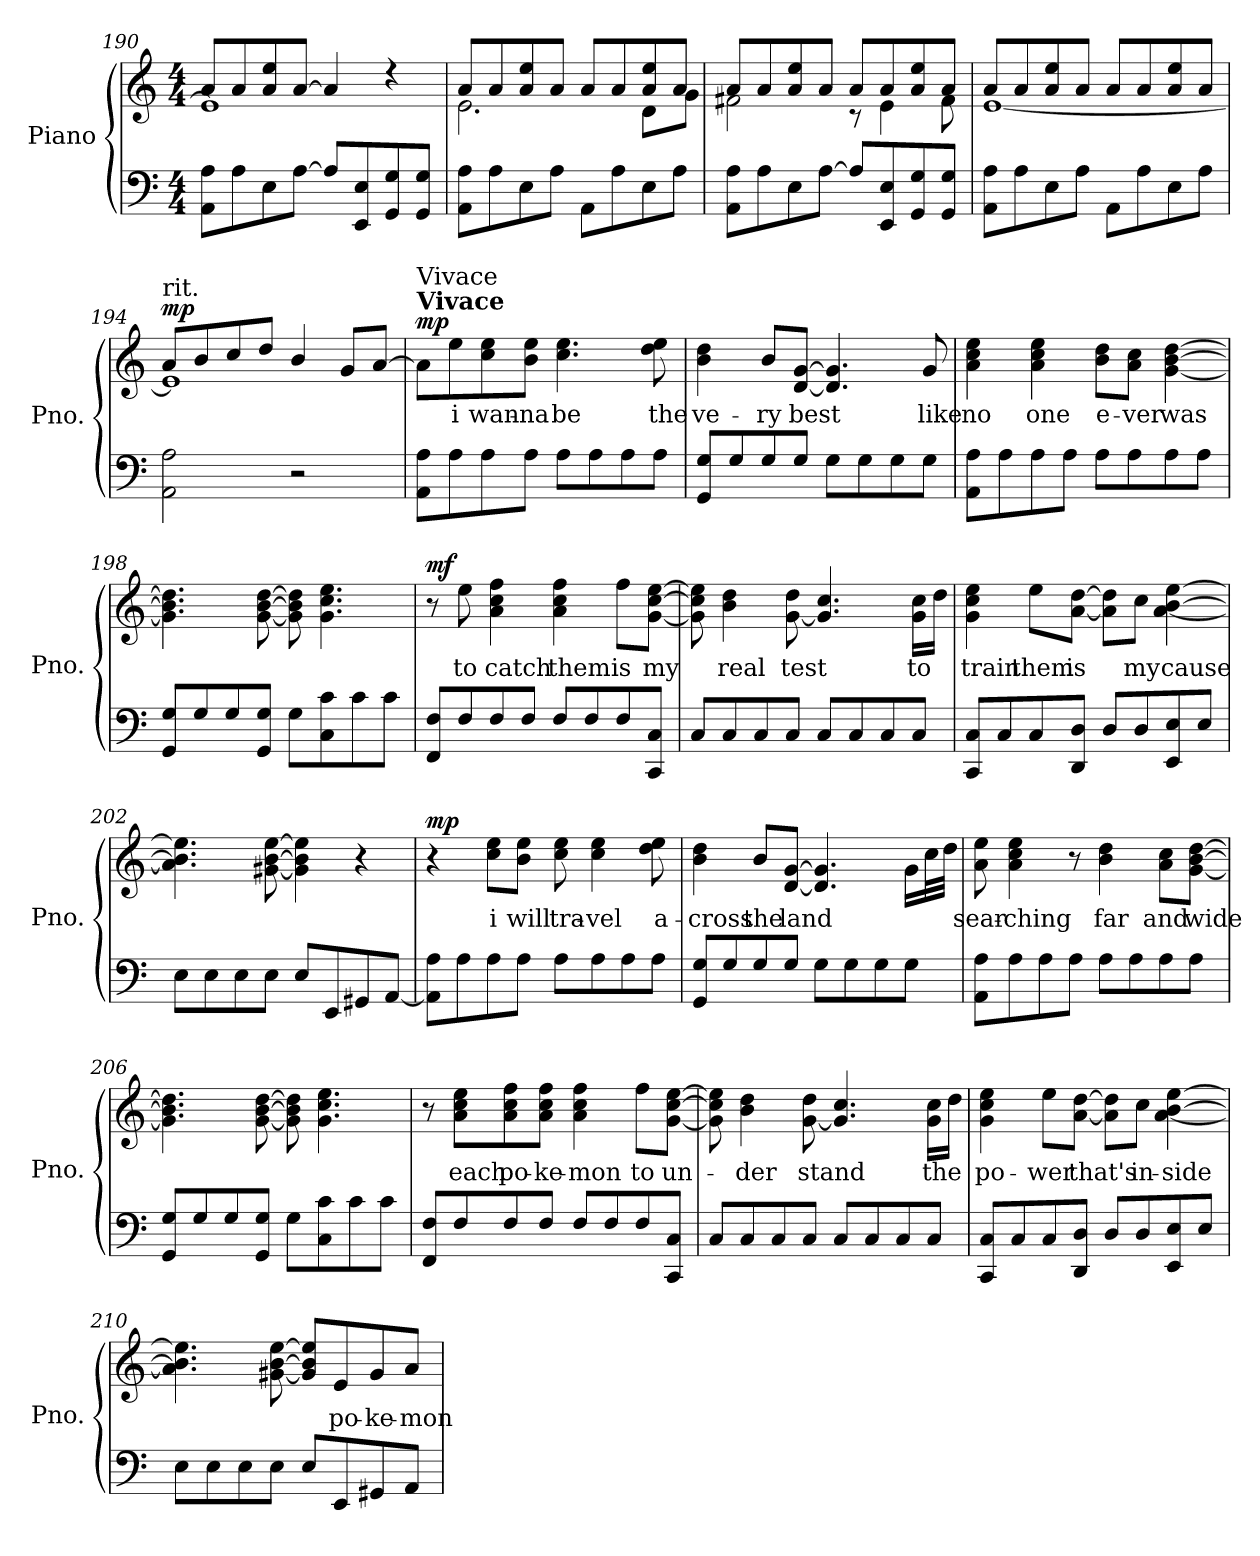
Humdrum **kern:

**kern	**kern	**text	**dynam
*part1	*part1	*part1	*part1
*staff2	*staff1	*staff1	*staff1/2
*I"Piano	*	*	*
*I'Pno.	*	*	*
*clefF4	*clefG2	*	*
*k[]	*k[]	*	*
*M4/4	*M4/4	*	*
=190	=190	=190	=190
*	*^	*	*
8AA\ 8A\L	8a/L	1e]	.	.
8A\	8a/	.	.	.
8E\	8a/ 8ee/	.	.	.
[8A\J	[8a/J	.	.	.
8A/L]	4a/]	.	.	.
8EE/ 8E/	.	.	.	.
8GG/ 8G/	4r	.	.	.
8GG/ 8G/J	.	.	.	.
=191	=191	=191	=191	=191
8AA\ 8A\L	8a/L	2.e\	.	.
8A\	8a/	.	.	.
8E\	8a/ 8ee/	.	.	.
8A\J	8a/J	.	.	.
8AA\L	8a/L	.	.	.
8A\	8a/	.	.	.
8E\	8a/ 8ee/	8d\L	.	.
8A\J	8a/J	8g\J	.	.
=192	=192	=192	=192	=192
8AA\ 8A\L	8a/L	2f#X\	.	.
8A\	8a/	.	.	.
8E\	8a/ 8ee/	.	.	.
[8A\J	8a/J	.	.	.
8A/L]	8a/L	8r	.	.
8EE/ 8E/	8a/	4e\	.	.
8GG/ 8G/	8a/ 8ee/	.	.	.
8GG/ 8G/J	8a/J	8f#\	.	.
=193	=193	=193	=193	=193
8AA\ 8A\L	8a/L	[1e	.	.
8A\	8a/	.	.	.
8E\	8a/ 8ee/	.	.	.
8A\J	8a/J	.	.	.
8AA\L	8a/L	.	.	.
8A\	8a/	.	.	.
8E\	8a/ 8ee/	.	.	.
8A\J	8a/J	.	.	.
!!LO:LB:g=z	!!
=194	=194	=194	=194	=194
*	*MM120	*	*	*
!	!LO:TX:a:t=rit.	!	!	!
!	!	!	!	!LO:DY:b=2
2AA\ 2A\	8a/L	1e]	.	mp
*	*MM110	*	*	*
.	8b/	.	.	.
*	*MM100	*	*	*
.	8cc/	.	.	.
*	*MM90	*	*	*
.	8dd/J	.	.	.
*	*MM80	*	*	*
2r	4b/	.	.	.
*	*MM70	*	*	*
.	8g/L	.	.	.
*	*MM30	*	*	*
.	[8a/J	.	.	.
*	*v	*v	*	*
=195	=195	=195	=195
*	*MM160	*	*
!	!LO:TX:a:B:t=Vivace	!	!
!	!LO:TX:a:t=Vivace	!	!
!	!	!	!LO:DY:b=2
8AA\ 8A\L	8a\L]	.	mp
!	!	!LO:LY:b	!
8A\	8ee\	i	.
!	!	!LO:LY:b	!
8A\	8cc\ 8ee\	wan-	.
!	!	!LO:LY:b	!
8A\J	8b\ 8ee\J	-na	.
!	!	!LO:LY:b	!
8A\L	4.cc\ 4.ee\	be	.
8A\	.	.	.
8A\	.	.	.
!	!	!LO:LY:b	!
8A\J	8dd\ 8ee\	the	.
=196	=196	=196	=196
!	!	!LO:LY:b	!
8GG/ 8G/L	4b\ 4dd\	ve-	.
8G/	.	.	.
!	!	!LO:LY:b	!
8G/	8b/L	-ry	.
!	!	!LO:LY:b	!
8G/J	[8d/ [8g/J	best	.
8G\L	4.d/] 4.g/]	.	.
8G\	.	.	.
8G\	.	.	.
!	!	!LO:LY:b	!
8G\J	8g/	like	.
=197	=197	=197	=197
!	!	!LO:LY:b	!
8AA\ 8A\L	4a\ 4cc\ 4ee\	no	.
8A\	.	.	.
!	!	!LO:LY:b	!
8A\	4a\ 4cc\ 4ee\	one	.
8A\J	.	.	.
!	!	!LO:LY:b	!
8A\L	8b\ 8dd\L	e-	.
!	!	!LO:LY:b	!
8A\	8a\ 8cc\J	-ver	.
!	!	!LO:LY:b	!
8A\	[4g\ [4b\ [4dd\	was	.
8A\J	.	.	.
!!LO:LB:g=z
=198	=198	=198	=198
8GG/ 8G/L	4.g\] 4.b\] 4.dd\]	.	.
8G/	.	.	.
8G/	.	.	.
8GG/ 8G/J	[8g\ [8b\ [8dd\	.	.
8G\L	8g\] 8b\] 8dd\]	.	.
8C\ 8c\	4.g\ 4.cc\ 4.ee\	.	.
8c\	.	.	.
8c\J	.	.	.
=199	=199	=199	=199
!	!	!	!LO:DY:b=2
8FF/ 8F/L	8r	.	mf
!	!	!LO:LY:b	!
8F/	8ee\	to	.
!	!	!LO:LY:b	!
8F/	4a\ 4cc\ 4ff\	catch	.
8F/J	.	.	.
!	!	!LO:LY:b	!
8F/L	4a\ 4cc\ 4ff\	them	.
8F/	.	.	.
!	!	!LO:LY:b	!
8F/	8ff\L	is	.
!	!	!LO:LY:b	!
8CC/ 8C/J	[8g\ [8cc\ [8ee\J	my	.
=200	=200	=200	=200
8C/L	8g\] 8cc\] 8ee\]	.	.
!	!	!LO:LY:b	!
8C/	4b\ 4dd\	real	.
8C/	.	.	.
!	!	!LO:LY:b	!
8C/J	[8g\ 8dd\	test	.
8C/L	4.g/] 4.cc/	.	.
8C/	.	.	.
8C/	.	.	.
!	!	!LO:LY:b	!
8C/J	16g\ 16cc\LL	to	.
.	16dd\JJ	.	.
!!LO:LB:g=z
=201	=201	=201	=201
!	!	!LO:LY:b	!
8CC/ 8C/L	4g\ 4cc\ 4ee\	train	.
8C/	.	.	.
!	!	!LO:LY:b	!
8C/	8ee\L	them	.
!	!	!LO:LY:b	!
8DD/ 8D/J	[8a\ [8dd\J	is	.
8D/L	8a\] 8dd\]L	.	.
!	!	!LO:LY:b	!
8D/	8cc\J	my	.
!	!	!LO:LY:b	!
8EE/ 8E/	[4a\ [4b\ [4ee\	cause	.
8E/J	.	.	.
=202	=202	=202	=202
8E\L	4.a\] 4.b\] 4.ee\]	.	.
8E\	.	.	.
8E\	.	.	.
8E\J	[8g#X\ [8b\ [8ee\	.	.
8E/L	4g#\] 4b\] 4ee\]	.	.
8EE/	.	.	.
8GG#X/	4r	.	.
[8AA/J	.	.	.
=203	=203	=203	=203
!	!	!	!LO:DY:b=2
8AA\] 8A\L	4r	.	mp
8A\	.	.	.
!	!	!LO:LY:b	!
8A\	8cc\ 8ee\L	i	.
!	!	!LO:LY:b	!
8A\J	8b\ 8ee\J	will	.
!	!	!LO:LY:b	!
8A\L	8cc\ 8ee\	tra-	.
!	!	!LO:LY:b	!
8A\	4cc\ 4ee\	-vel	.
8A\	.	.	.
!	!	!LO:LY:b	!
8A\J	8dd\ 8ee\	a-	.
!!LO:LB:g=z
=204	=204	=204	=204
!	!	!LO:LY:b	!
8GG/ 8G/L	4b\ 4dd\	-cross	.
8G/	.	.	.
!	!	!LO:LY:b	!
8G/	8b/L	the	.
!	!	!LO:LY:b	!
8G/J	[8d/ [8g/J	land	.
8G\L	4.d/] 4.g/]	.	.
8G\	.	.	.
8G\	.	.	.
8G\J	16g\LL	.	.
.	32cc\L	.	.
.	32dd\JJJ	.	.
=205	=205	=205	=205
!	!	!LO:LY:b	!
8AA\ 8A\L	8a\ 8ee\	sear-	.
!	!	!LO:LY:b	!
8A\	4a\ 4cc\ 4ee\	-ching	.
8A\	.	.	.
8A\J	8r	.	.
!	!	!LO:LY:b	!
8A\L	4b\ 4dd\	far	.
8A\	.	.	.
!	!	!LO:LY:b	!
8A\	8a\ 8cc\L	and	.
!	!	!LO:LY:b	!
8A\J	[8g\ [8b\ [8dd\J	wide	.
=206	=206	=206	=206
8GG/ 8G/L	4.g\] 4.b\] 4.dd\]	.	.
8G/	.	.	.
8G/	.	.	.
8GG/ 8G/J	[8g\ [8b\ [8dd\	.	.
8G\L	8g\] 8b\] 8dd\]	.	.
8C\ 8c\	4.g\ 4.cc\ 4.ee\	.	.
8c\	.	.	.
8c\J	.	.	.
!!LO:PB:g=z
=207	=207	=207	=207
8FF/ 8F/L	8r	.	.
!	!	!LO:LY:b	!
8F/	8a\ 8cc\ 8ee\L	each	.
!	!	!LO:LY:b	!
8F/	8a\ 8cc\ 8ff\	po-	.
!	!	!LO:LY:b	!
8F/J	8a\ 8cc\ 8ff\J	-ke-	.
!	!	!LO:LY:b	!
8F/L	4a\ 4cc\ 4ff\	-mon	.
8F/	.	.	.
!	!	!LO:LY:b	!
8F/	8ff\L	to	.
!	!	!LO:LY:b	!
8CC/ 8C/J	[8g\ [8cc\ [8ee\J	un-	.
=208	=208	=208	=208
8C/L	8g\] 8cc\] 8ee\]	.	.
!	!	!LO:LY:b	!
8C/	4b\ 4dd\	-der	.
8C/	.	.	.
!	!	!LO:LY:b	!
8C/J	[8g\ 8dd\	stand	.
8C/L	4.g/] 4.cc/	.	.
8C/	.	.	.
8C/	.	.	.
!	!	!LO:LY:b	!
8C/J	16g\ 16cc\LL	the	.
.	16dd\JJ	.	.
=209	=209	=209	=209
!	!	!LO:LY:b	!
8CC/ 8C/L	4g\ 4cc\ 4ee\	po-	.
8C/	.	.	.
!	!	!LO:LY:b	!
8C/	8ee\L	-wer	.
!	!	!LO:LY:b	!
8DD/ 8D/J	[8a\ [8dd\J	that's	.
8D/L	8a\] 8dd\]L	.	.
!	!	!LO:LY:b	!
8D/	8cc\J	in-	.
!	!	!LO:LY:b	!
8EE/ 8E/	[4a\ [4b\ [4ee\	-side	.
8E/J	.	.	.
!!LO:LB:g=z
=210	=210	=210	=210
8E\L	4.a\] 4.b\] 4.ee\]	.	.
8E\	.	.	.
8E\	.	.	.
8E\J	[8g#X\ [8b\ [8ee\	.	.
8E/L	8g#/] 8b/] 8ee/]L	.	.
!	!	!LO:LY:b	!
8EE/	8e/	po-	.
!	!	!LO:LY:b	!
8GG#X/	8g#/	-ke-	.
!	!	!LO:LY:b	!
8AA/J	8a/J	-mon	.
=	=	=	=
*-	*-	*-	*-
